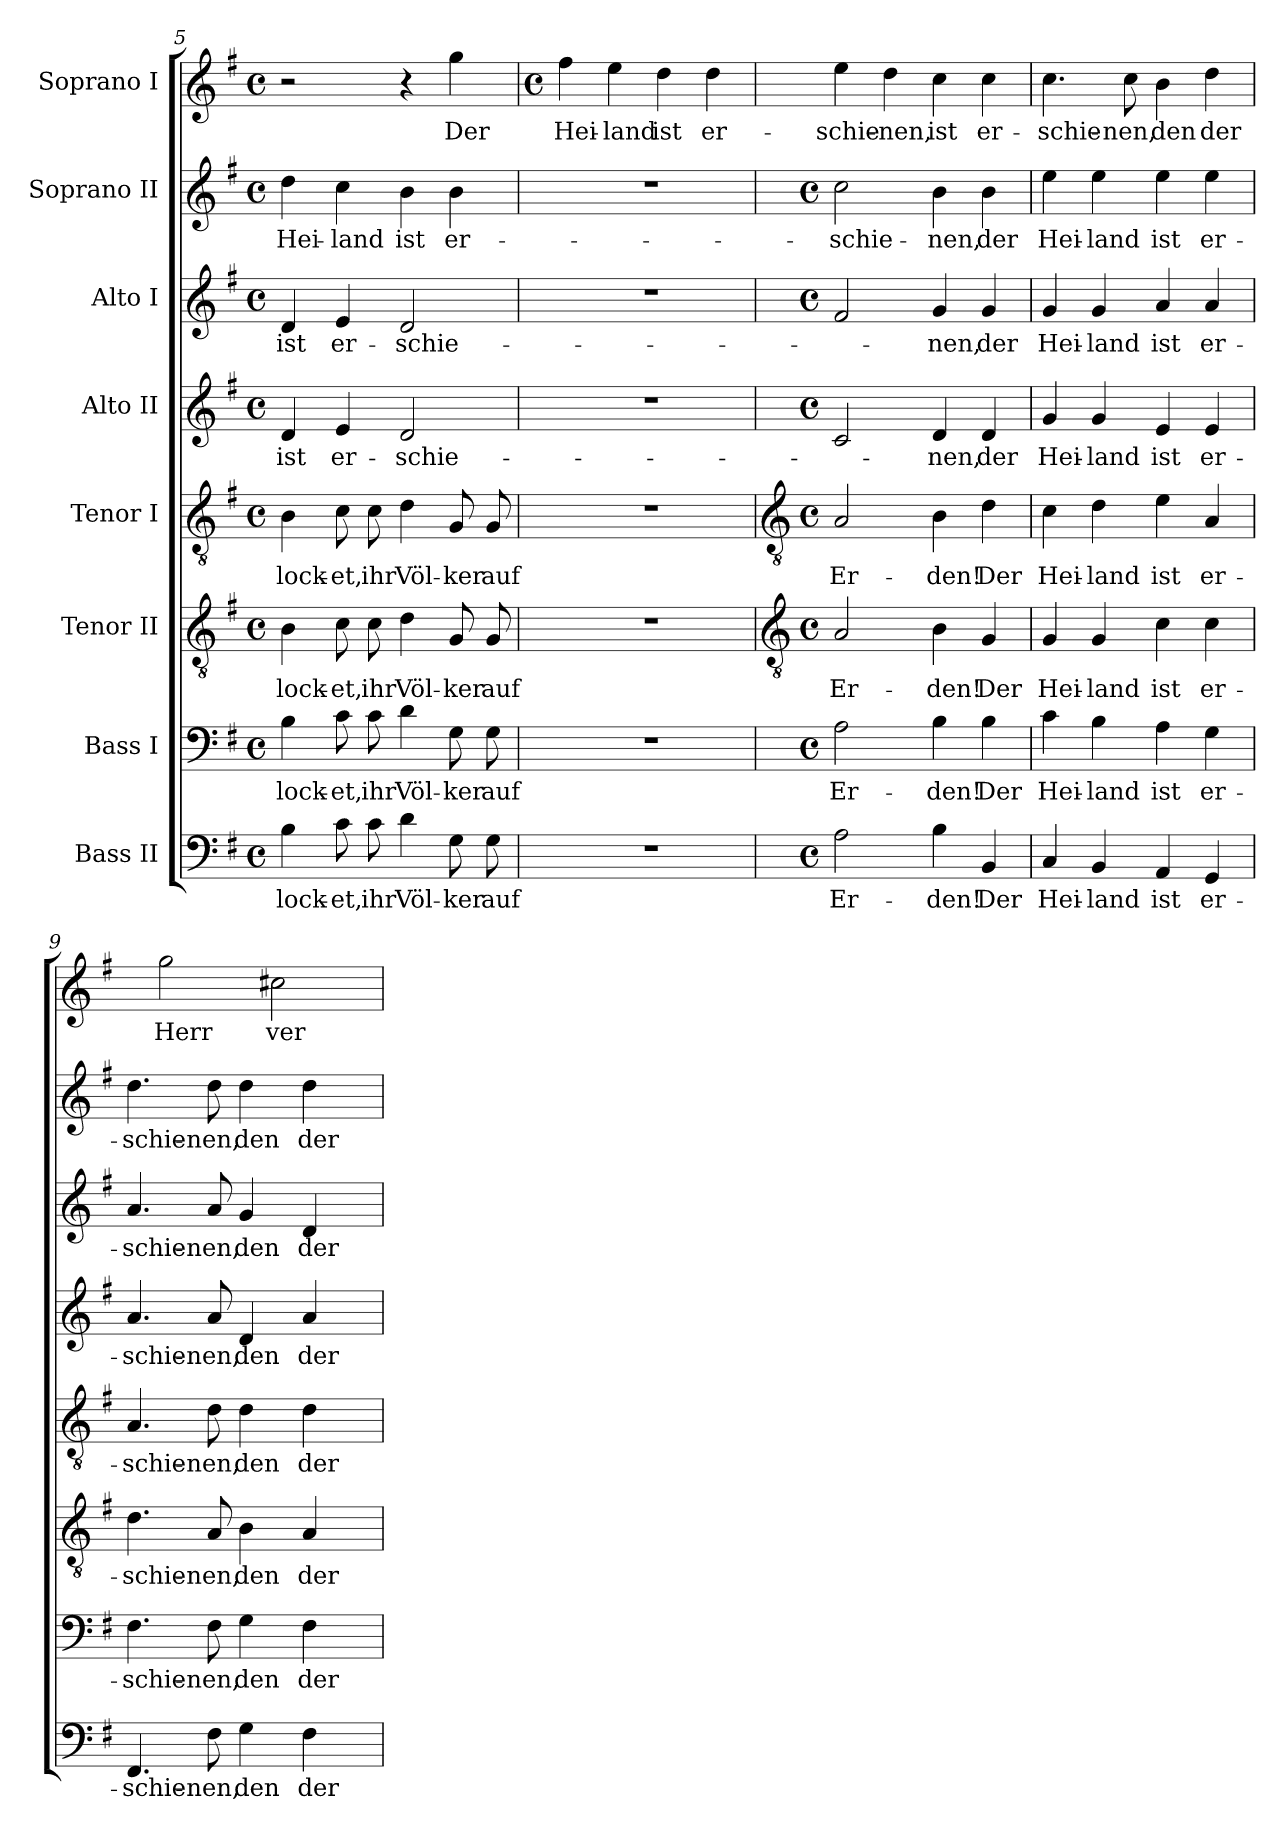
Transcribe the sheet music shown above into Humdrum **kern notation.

**kern	**text	**kern	**text	**kern	**text	**kern	**text	**kern	**text	**kern	**text	**kern	**text	**kern	**text
*part8	*part8	*part7	*part7	*part6	*part6	*part5	*part5	*part4	*part4	*part3	*part3	*part2	*part2	*part1	*part1
*staff8	*staff8	*staff7	*staff7	*staff6	*staff6	*staff5	*staff5	*staff4	*staff4	*staff3	*staff3	*staff2	*staff2	*staff1	*staff1
*I"Bass II	*	*I"Bass I	*	*I"Tenor II	*	*I"Tenor I	*	*I"Alto II	*	*I"Alto I	*	*I"Soprano II	*	*I"Soprano I	*
*clefF4	*	*clefF4	*	*clefGv2	*	*clefGv2	*	*clefG2	*	*clefG2	*	*clefG2	*	*clefG2	*
*k[f#]	*	*k[f#]	*	*k[f#]	*	*k[f#]	*	*k[f#]	*	*k[f#]	*	*k[f#]	*	*k[f#]	*
*G:	*	*G:	*	*G:	*	*G:	*	*G:	*	*G:	*	*G:	*	*G:	*
*M4/4	*	*M4/4	*	*M4/4	*	*M4/4	*	*M4/4	*	*M4/4	*	*M4/4	*	*M4/4	*
*met(c)	*	*met(c)	*	*met(c)	*	*met(c)	*	*met(c)	*	*met(c)	*	*met(c)	*	*met(c)	*
=5	=5	=5	=5	=5	=5	=5	=5	=5	=5	=5	=5	=5	=5	=5	=5
!	!LO:LY:b	!	!LO:LY:b	!	!LO:LY:b	!	!LO:LY:b	!	!LO:LY:b	!	!LO:LY:b	!	!LO:LY:b	!	!
4B\	-lock-	4B\	-lock-	4B\	-lock-	4B\	-lock-	4d/	ist	4d/	ist	4dd\	Hei-	2r	.
!	!LO:LY:b	!	!LO:LY:b	!	!LO:LY:b	!	!LO:LY:b	!	!LO:LY:b	!	!LO:LY:b	!	!LO:LY:b	!	!
8c\	-et,	8c\	-et,	8c\	-et,	8c\	-et,	4e/	er-	4e/	er-	4cc\	-land	.	.
!	!LO:LY:b	!	!LO:LY:b	!	!LO:LY:b	!	!LO:LY:b	!	!	!	!	!	!	!	!
8c\	ihr	8c\	ihr	8c\	ihr	8c\	ihr	.	.	.	.	.	.	.	.
!	!LO:LY:b	!	!LO:LY:b	!	!LO:LY:b	!	!LO:LY:b	!	!LO:LY:b	!	!LO:LY:b	!	!LO:LY:b	!	!
4d\	Völ-	4d\	Völ-	4d\	Völ-	4d\	Völ-	2d/	-schie-	2d/	-schie-	4b\	ist	4r	.
!	!LO:LY:b	!	!LO:LY:b	!	!LO:LY:b	!	!LO:LY:b	!	!	!	!	!	!LO:LY:b	!	!LO:LY:b
8G\	-ker	8G\	-ker	8G/	-ker	8G/	-ker	.	.	.	.	4b\	er-	4gg\	Der
!	!LO:LY:b	!	!LO:LY:b	!	!LO:LY:b	!	!LO:LY:b	!	!	!	!	!	!	!	!
8G\	auf	8G\	auf	8G/	auf	8G/	auf	.	.	.	.	.	.	.	.
!!LO:LB:g=z
=6	=6	=6	=6	=6	=6	=6	=6	=6	=6	=6	=6	=6	=6	=6	=6
*	*	*	*	*	*	*	*	*	*	*	*	*	*	*M4/4	*
*	*	*	*	*	*	*	*	*	*	*	*	*	*	*met(c)	*
!	!	!	!	!	!	!	!	!	!	!	!	!	!	!	!LO:LY:b
1r	.	1r	.	1r	.	1r	.	1r	.	1r	.	1r	.	4ff#\	Hei-
!	!	!	!	!	!	!	!	!	!	!	!	!	!	!	!LO:LY:b
.	.	.	.	.	.	.	.	.	.	.	.	.	.	4ee\	-land
!	!	!	!	!	!	!	!	!	!	!	!	!	!	!	!LO:LY:b
.	.	.	.	.	.	.	.	.	.	.	.	.	.	4dd\	ist
!	!	!	!	!	!	!	!	!	!	!	!	!	!	!	!LO:LY:b
.	.	.	.	.	.	.	.	.	.	.	.	.	.	4dd\	er-
!!LO:LB:g=z
=7	=7	=7	=7	=7	=7	=7	=7	=7	=7	=7	=7	=7	=7	=7	=7
*	*	*	*	*clefGv2	*	*clefGv2	*	*	*	*	*	*	*	*	*
*M4/4	*	*M4/4	*	*M4/4	*	*M4/4	*	*M4/4	*	*M4/4	*	*M4/4	*	*	*
*met(c)	*	*met(c)	*	*met(c)	*	*met(c)	*	*met(c)	*	*met(c)	*	*met(c)	*	*	*
!	!LO:LY:b	!	!LO:LY:b	!	!LO:LY:b	!	!LO:LY:b	!	!	!	!	!	!LO:LY:b	!	!LO:LY:b
2A\	Er-	2A\	Er-	2A/	Er-	2A/	Er-	2c/	.	2f#/	.	2cc\	-schie-	4ee\	-schie-
!	!	!	!	!	!	!	!	!	!	!	!	!	!	!	!LO:LY:b
.	.	.	.	.	.	.	.	.	.	.	.	.	.	4dd\	-nen,
!	!LO:LY:b	!	!LO:LY:b	!	!LO:LY:b	!	!LO:LY:b	!	!LO:LY:b	!	!LO:LY:b	!	!LO:LY:b	!	!LO:LY:b
4B\	-den!	4B\	-den!	4B\	-den!	4B\	-den!	4d/	-nen,	4g/	-nen,	4b\	-nen,	4cc\	ist
!	!LO:LY:b	!	!LO:LY:b	!	!LO:LY:b	!	!LO:LY:b	!	!LO:LY:b	!	!LO:LY:b	!	!LO:LY:b	!	!LO:LY:b
4BB/	Der	4B\	Der	4G/	Der	4d\	Der	4d/	der	4g/	der	4b\	der	4cc\	er-
=8	=8	=8	=8	=8	=8	=8	=8	=8	=8	=8	=8	=8	=8	=8	=8
!	!LO:LY:b	!	!LO:LY:b	!	!LO:LY:b	!	!LO:LY:b	!	!LO:LY:b	!	!LO:LY:b	!	!LO:LY:b	!	!LO:LY:b
4C/	Hei-	4c\	Hei-	4G/	Hei-	4c\	Hei-	4g/	Hei-	4g/	Hei-	4ee\	Hei-	4.cc\	-schie-
!	!LO:LY:b	!	!LO:LY:b	!	!LO:LY:b	!	!LO:LY:b	!	!LO:LY:b	!	!LO:LY:b	!	!LO:LY:b	!	!
4BB/	-land	4B\	-land	4G/	-land	4d\	-land	4g/	-land	4g/	-land	4ee\	-land	.	.
!	!	!	!	!	!	!	!	!	!	!	!	!	!	!	!LO:LY:b
.	.	.	.	.	.	.	.	.	.	.	.	.	.	8cc\	-nen,
!	!LO:LY:b	!	!LO:LY:b	!	!LO:LY:b	!	!LO:LY:b	!	!LO:LY:b	!	!LO:LY:b	!	!LO:LY:b	!	!LO:LY:b
4AA/	ist	4A\	ist	4c\	ist	4e\	ist	4e/	ist	4a/	ist	4ee\	ist	4b\	den
!	!LO:LY:b	!	!LO:LY:b	!	!LO:LY:b	!	!LO:LY:b	!	!LO:LY:b	!	!LO:LY:b	!	!LO:LY:b	!	!LO:LY:b
4GG/	er-	4G\	er-	4c\	er-	4A/	er-	4e/	er-	4a/	er-	4ee\	er-	4dd\	der
=9	=9	=9	=9	=9	=9	=9	=9	=9	=9	=9	=9	=9	=9	=9	=9
!	!LO:LY:b	!	!LO:LY:b	!	!LO:LY:b	!	!LO:LY:b	!	!LO:LY:b	!	!LO:LY:b	!	!LO:LY:b	!	!
4.FF#/	-schie-	4.F#\	-schie-	4.d\	-schie-	4.A/	-schie-	4.a/	-schie-	4.a/	-schie-	4.dd\	-schie-	8ryy	.
!	!	!	!	!	!	!	!	!	!	!	!	!	!	!	!LO:LY:b
.	.	.	.	.	.	.	.	.	.	.	.	.	.	2gg\	Herr
!	!LO:LY:b	!	!LO:LY:b	!	!LO:LY:b	!	!LO:LY:b	!	!LO:LY:b	!	!LO:LY:b	!	!LO:LY:b	!	!
8F#\	-nen,	8F#\	-nen,	8A/	-nen,	8d\	-nen,	8a/	-nen,	8a/	-nen,	8dd\	-nen,	.	.
!	!LO:LY:b	!	!LO:LY:b	!	!LO:LY:b	!	!LO:LY:b	!	!LO:LY:b	!	!LO:LY:b	!	!LO:LY:b	!	!
4G\	den	4G\	den	4B\	den	4d\	den	4d/	den	4g/	den	4dd\	den	.	.
!	!	!	!	!	!	!	!	!	!	!	!	!	!	!	!LO:LY:b
.	.	.	.	.	.	.	.	.	.	.	.	.	.	2cc#X\	ver-
!	!LO:LY:b	!	!LO:LY:b	!	!LO:LY:b	!	!LO:LY:b	!	!LO:LY:b	!	!LO:LY:b	!	!LO:LY:b	!	!
4F#\	der	4F#\	der	4A/	der	4d\	der	4a/	der	4d/	der	4dd\	der	.	.
8ryy	.	8ryy	.	8ryy	.	8ryy	.	8ryy	.	8ryy	.	8ryy	.	.	.
=	=	=	=	=	=	=	=	=	=	=	=	=	=	=	=
*-	*-	*-	*-	*-	*-	*-	*-	*-	*-	*-	*-	*-	*-	*-	*-
